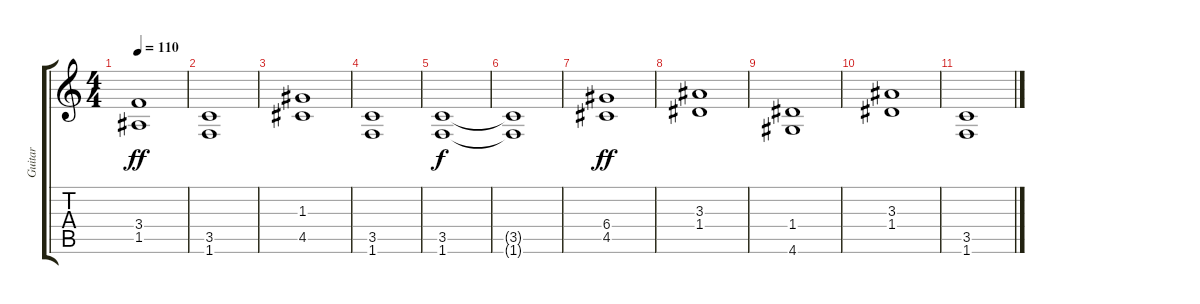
\track ("Guitar" "Guitar") {instrument distortionguitar}
\staff {score tabs}
\tuning (E4 B3 G3 D3 A2 E2) {hide}
\ts (4 4)
\tempo 110
\clef g2
\ks c
(3.4 1.5).1{dy ff} |
(3.5 1.6).1 |
(1.3 4.5).1 |
(3.5 1.6).1 |
(3.5 1.6).1{dy f} |
(3.5{t} 1.6{t}).1 |
(6.4 4.5).1{dy ff} |
(3.3 1.4).1 |
(1.4 4.6).1 |
(3.3 1.4).1 |
(3.5 1.6).1
